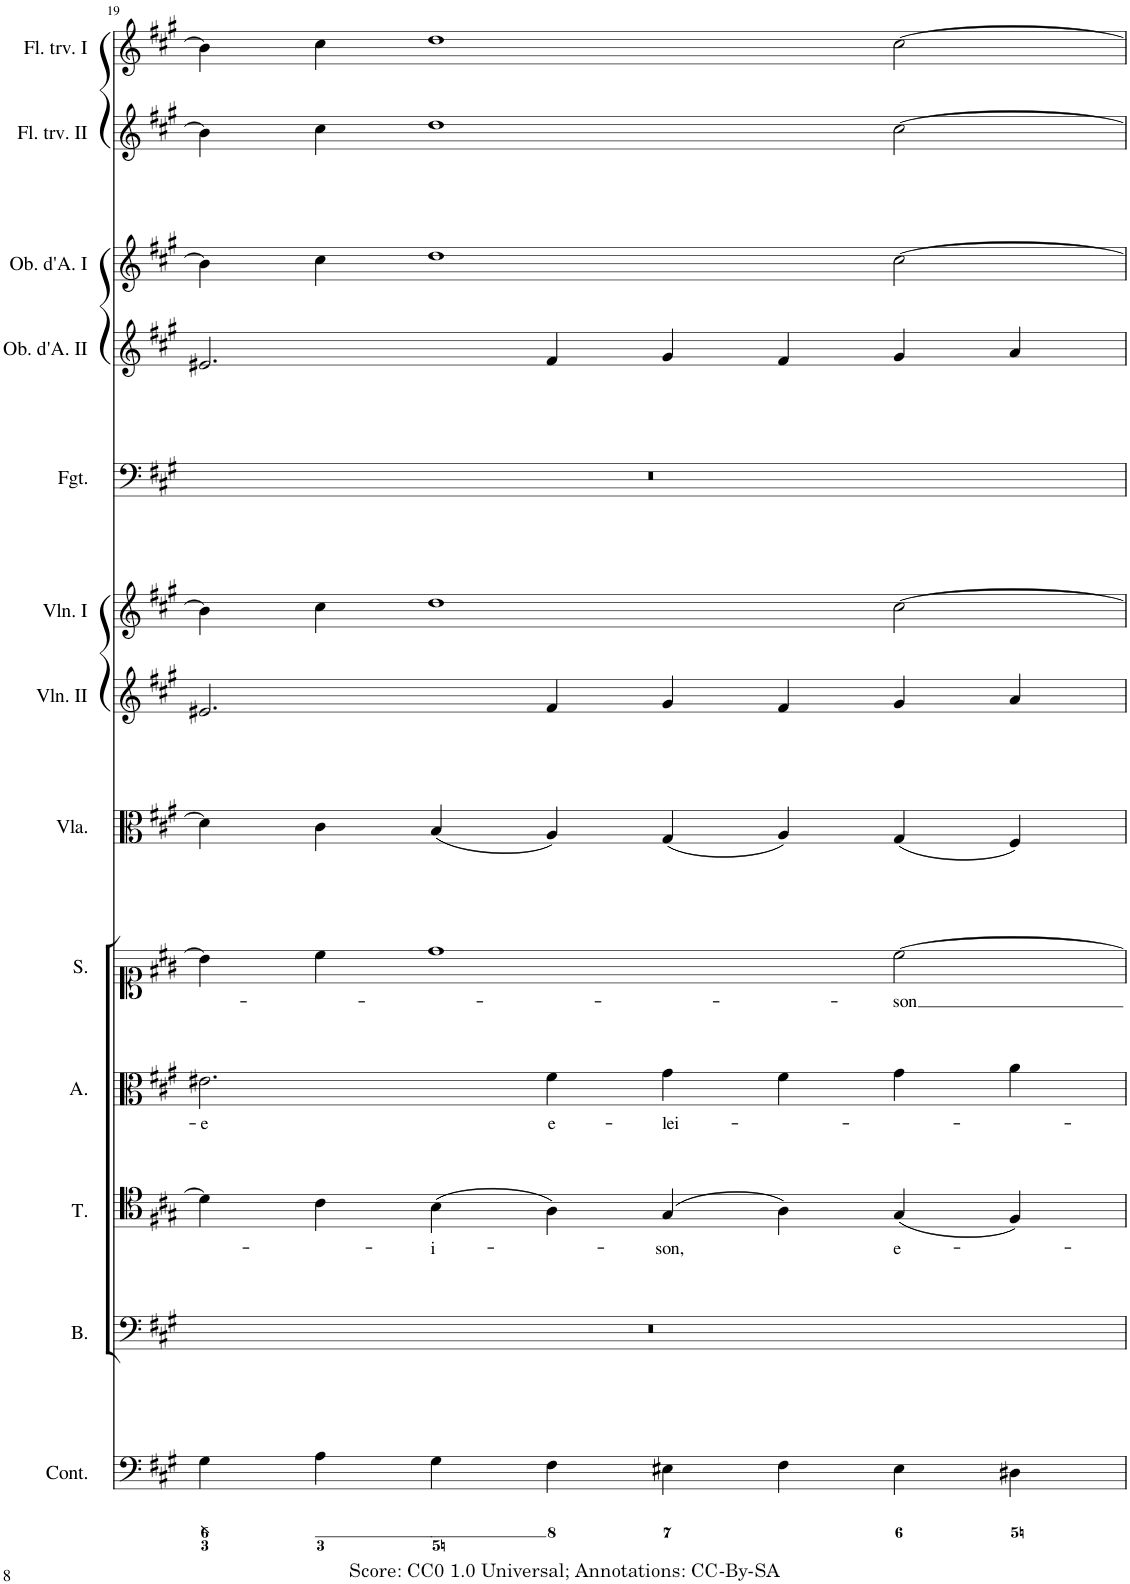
**kern	**kern	**kern	**text	**kern	**text	**kern	**text	**kern	**kern	**kern	**kern	**kern	**kern	**kern	**kern
*part13	*part12	*part11	*part11	*part10	*part10	*part9	*part9	*part8	*part7	*part6	*part5	*part4	*part3	*part2	*part1
*staff13	*staff12	*staff11	*staff11	*staff10	*staff10	*staff9	*staff9	*staff8	*staff7	*staff6	*staff5	*staff4	*staff3	*staff2	*staff1
*I"Continuo	*I"Basso	*I"Tenore	*	*I"Alto	*	*I"Soprano	*	*I"Viola	*I"Violino II	*I"Violino I	*I"Fagotti	*I"Oboe d'Amore II	*I"Oboe d'Amore I	*I"Flauto traverso II	*I"Flauto traverso I
*I'Cont.	*I'B.	*I'T.	*	*I'A.	*	*I'S.	*	*I'Vla.	*I'Vln. II	*I'Vln. I	*I'Fgt.	*I'Ob. d'A. II	*I'Ob. d'A. I	*I'Fl. trv. II	*I'Fl. trv. I
!!LO:PB:g=z
*clefF4	*clefF4	*clefC4	*	*clefC3	*	*clefC1	*	*clefC3	*clefG2	*clefG2	*clefF4	*clefG2	*clefG2	*clefG2	*clefG2
*k[f#c#g#]	*k[f#c#g#]	*k[f#c#g#]	*	*k[f#c#g#]	*	*k[f#c#g#]	*	*k[f#c#g#]	*k[f#c#g#]	*k[f#c#g#]	*k[f#c#g#]	*k[f#c#g#]	*k[f#c#g#]	*k[f#c#g#]	*k[f#c#g#]
*M4/2	*M4/2	*M4/2	*	*M4/2	*	*M4/2	*	*M4/2	*M4/2	*M4/2	*M4/2	*M4/2	*M4/2	*M4/2	*M4/2
*	*met(c|)	*met(c|)	*	*met(c|)	*	*met(c|)	*	*met(c|)	*met(c|)	*met(c|)	*met(c|)	*met(c|)	*met(c|)	*met(c|)	*met(c|)
=19	=19	=19	=19	=19	=19	=19	=19	=19	=19	=19	=19	=19	=19	=19	=19
!	!	!	!	!	!LO:LY:b	!	!	!	!	!	!	!	!	!	!
4G#\	0r	4d\]	.	2.e#X\	-e	4b\]	.	4d\]	2.e#X/	4b\]	0r	2.e#X/	4b\]	4b\]	4b\]
4A\	.	4c#\	.	.	.	4cc#\	.	4c#\	.	4cc#\	.	.	4cc#\	4cc#\	4cc#\
!	!	!	!LO:LY:b	!	!	!	!	!	!	!	!	!	!	!	!
4G#\	.	(4B\	-i-	.	.	1dd	.	(4B/	.	1dd	.	.	1dd	1dd	1dd
!	!	!	!	!	!LO:LY:b	!	!	!	!	!	!	!	!	!	!
4F#\	.	4A\)	.	4f#\	e-	.	.	4A/)	4f#/	.	.	4f#/	.	.	.
!	!	!	!LO:LY:b	!	!LO:LY:b	!	!	!	!	!	!	!	!	!	!
4E#X\	.	(4G#/	-son,	4g#\	-lei-	.	.	(4G#/	4g#/	.	.	4g#/	.	.	.
4F#\	.	4A\)	.	4f#\	.	.	.	4A/)	4f#/	.	.	4f#/	.	.	.
!	!	!	!LO:LY:b	!	!	!	!LO:LY:b	!	!	!	!	!	!	!	!
4E#\	.	(4G#/	e-	4g#\	.	[2cc#\	-son	(4G#/	4g#/	[2cc#\	.	4g#/	[2cc#\	[2cc#\	[2cc#\
4D#X\	.	4F#/)	.	4a\	.	.	.	4F#/)	4a/	.	.	4a/	.	.	.
=	=	=	=	=	=	=	=	=	=	=	=	=	=	=	=
*-	*-	*-	*-	*-	*-	*-	*-	*-	*-	*-	*-	*-	*-	*-	*-
